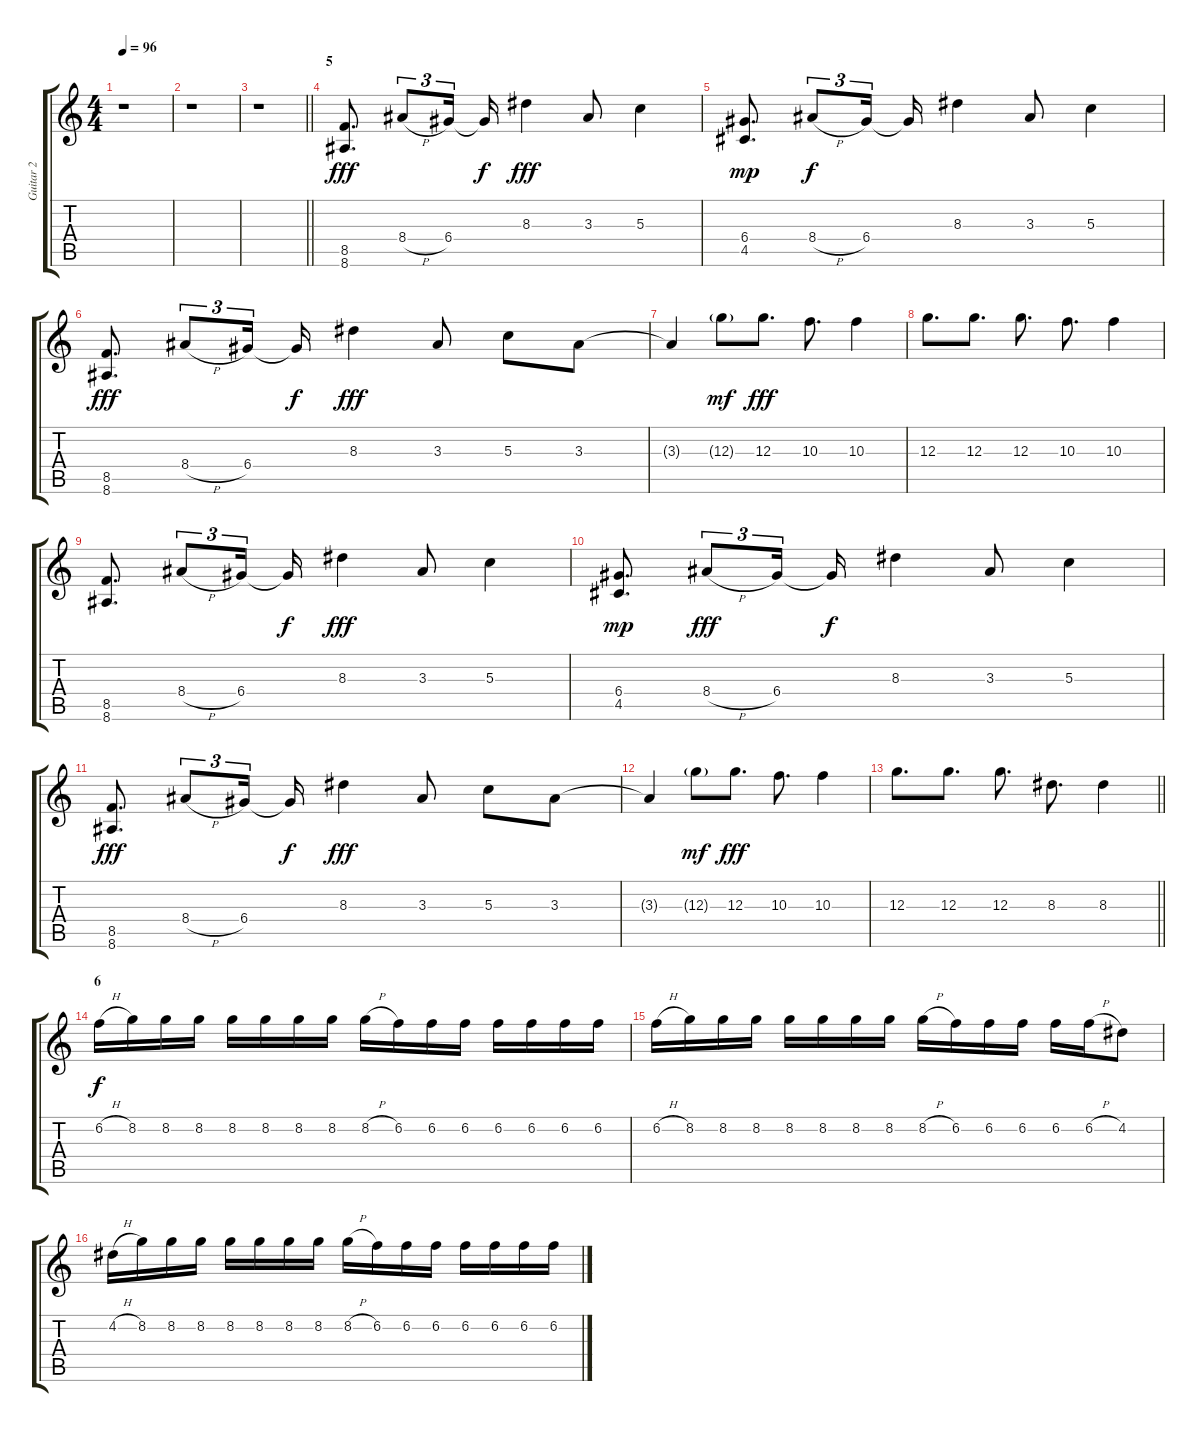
\track ("Guitar 2" "Guitar 2") {instrument distortionguitar}
\staff {score tabs}
\tuning (E4 B3 G3 D3 A2 D2) {hide}
\ts (4 4)
\tempo 96
\clef g2
\ks c
r.1{dy f} |
r.1 |
\barLineRight lightlight
r.1 |
\section ("" "5")
(8.5 8.6).8{d dy fff} 8.4{h}.8{tu (3 2)} 6.4.16{tu (3 2)} 6.4{t}.16{dy f} 8.3.4{dy fff} 3.3.8 5.3.4 |
(6.4 4.5).8{d dy mp} 8.4{h}.8{tu (3 2) dy f} 6.4.16{tu (3 2)} 6.4{t}.16 8.3.4 3.3.8 5.3.4 |
(8.5 8.6).8{d dy fff} 8.4{h}.8{tu (3 2)} 6.4.16{tu (3 2)} 6.4{t}.16{dy f} 8.3.4{dy fff} 3.3.8 5.3.8 3.3.8 |
3.3{t}.4 12.3{g}.8{dy mf} 12.3.8{d dy fff} 10.3.8{d} 10.3.4 |
12.3.8{d} 12.3.8{d} 12.3.8{d} 10.3.8{d} 10.3.4 |
(8.5 8.6).8{d} 8.4{h}.8{tu (3 2)} 6.4.16{tu (3 2)} 6.4{t}.16{dy f} 8.3.4{dy fff} 3.3.8 5.3.4 |
(6.4 4.5).8{d dy mp} 8.4{h}.8{tu (3 2) dy fff} 6.4.16{tu (3 2)} 6.4{t}.16{dy f} 8.3.4 3.3.8 5.3.4 |
(8.5 8.6).8{d dy fff} 8.4{h}.8{tu (3 2)} 6.4.16{tu (3 2)} 6.4{t}.16{dy f} 8.3.4{dy fff} 3.3.8 5.3.8 3.3.8 |
3.3{t}.4 12.3{g}.8{dy mf} 12.3.8{d dy fff} 10.3.8{d} 10.3.4 |
\barLineRight lightlight
12.3.8{d} 12.3.8{d} 12.3.8{d} 8.3.8{d} 8.3.4 |
\section ("" "6")
6.2{h}.16{dy f} 8.2.16 8.2.16 8.2.16 8.2.16 8.2.16 8.2.16 8.2.16 8.2{h}.16 6.2.16 6.2.16 6.2.16 6.2.16 6.2.16 6.2.16 6.2.16 |
6.2{h}.16 8.2.16 8.2.16 8.2.16 8.2.16 8.2.16 8.2.16 8.2.16 8.2{h}.16 6.2.16 6.2.16 6.2.16 6.2.16 6.2{h}.16 4.2.8 |
4.2{h}.16 8.2.16 8.2.16 8.2.16 8.2.16 8.2.16 8.2.16 8.2.16 8.2{h}.16 6.2.16 6.2.16 6.2.16 6.2.16 6.2.16 6.2.16 6.2.16
